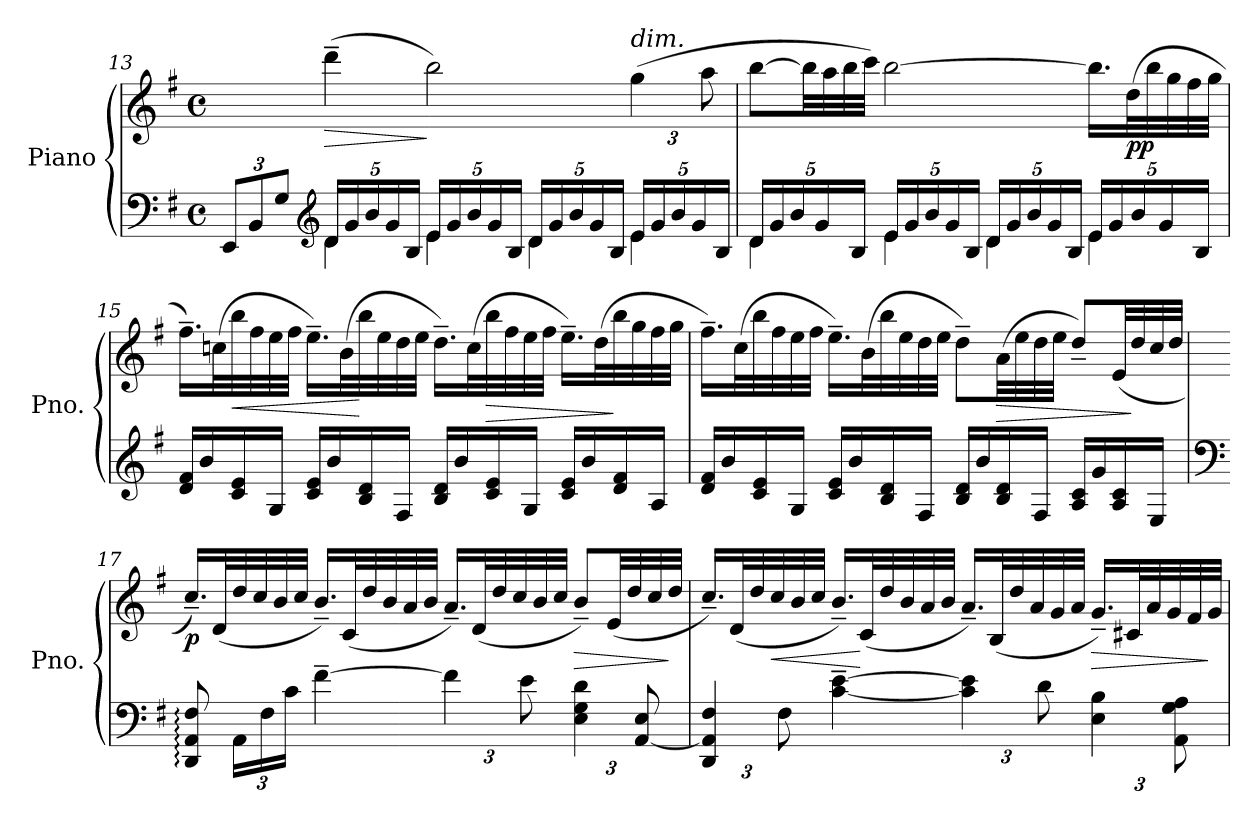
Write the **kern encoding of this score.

**kern	**kern	**dynam
*part1	*part1	*part1
*staff2	*staff1	*staff1/2
*I"Piano	*	*
*I'Pno.	*	*
!!LO:LB:g=z
*clefF4	*clefG2	*
*k[f#]	*k[f#]	*
*M4/4	*M4/4	*
*met(c)	*met(c)	*
*Xbrackettup	*	*
=13	=13	=13
*^	*	*
12EE/L	4ryy	4ryy	.
12BB/	.	.	.
12G/J	.	.	.
*clefG2	*	*	*
!	!	!	!LO:HP:b
20d/LL	4d\	(4ddd~\	>
20g/	.	.	.
20b/	.	.	.
20g/	.	.	.
20B/JJ	.	.	.
20e/LL	4e\	2bb\)	]
20g/	.	.	.
20b/	.	.	.
20g/	.	.	.
20B/JJ	.	.	.
20d/LL	4d\	.	.
20g/	.	.	.
20b/	.	.	.
20g/	.	.	.
20B/JJ	.	.	.
*	*	*Xbrackettup	*
!	!	!LO:TX:a:i:t=dim.	!
20e/LL	4e\	(6gg\	.
20g/	.	.	.
20b/	.	.	.
20g/	.	.	.
.	.	12aa\	.
20B/JJ	.	.	.
=14	=14	=14	=14
20d/LL	4d\	[8bb\L	.
20g/	.	.	.
20b/	.	.	.
.	.	32bb\LL]	.
20g/	.	.	.
.	.	32aa\	.
.	.	32bb\	.
20B/JJ	.	.	.
.	.	32ccc\JJJ)	.
20e/LL	4e\	[2bb\	.
20g/	.	.	.
20b/	.	.	.
20g/	.	.	.
20B/JJ	.	.	.
20d/LL	4d\	.	.
20g/	.	.	.
20b/	.	.	.
20g/	.	.	.
20B/JJ	.	.	.
20e/LL	4e\	16.bb\LL]	.
20g/	.	.	.
!	!	!	!LO:DY:b
.	.	(32dd\L	pp
20b/	.	.	.
.	.	32bb\	.
20g/	.	.	.
.	.	32gg\	.
.	.	32ff#\	.
20B/JJ	.	.	.
.	.	32gg\JJJ	.
*v	*v	*	*
!!LO:LB:g=z
=15	=15	=15
16d/ 16f#/LL	16.ff#~\LL)	.
16b/	.	.
.	(32ccn\L	.
!	!	!LO:HP:b
16c/ 16e/	32bb\	<
.	32ff#\	.
16G/JJ	32ee\	.
.	32ff#\JJJ	.
16c/ 16e/LL	16.ee~\LL)	.
16b/	.	.
.	(32b\L	.
16B/ 16d/	32bb\	[
.	32ee\	.
16F#/JJ	32dd\	.
.	32ee\JJJ	.
16B/ 16d/LL	16.dd~\LL)	.
16b/	.	.
.	(32cc\L	.
!	!	!LO:HP:b
16c/ 16e/	32bb\	>
.	32ff#\	.
16G/JJ	32ee\	.
.	32ff#\JJJ	.
16c/ 16e/LL	16.ee~\LL)	.
16b/	.	.
.	(32dd\L	.
16d/ 16f#/	32bb\	]
.	32gg\	.
16A/JJ	32ff#\	.
.	32gg\JJJ	.
=16	=16	=16
16d/ 16f#/LL	16.ff#~\LL)	.
16b/	.	.
.	(32cc\L	.
16c/ 16e/	32bb\	.
.	32ff#\	.
16G/JJ	32ee\	.
.	32ff#\JJJ	.
16c/ 16e/LL	16.ee~\LL)	.
16b/	.	.
.	(32b\L	.
16B/ 16d/	32bb\	.
.	32ee\	.
16F#/JJ	32dd\	.
.	32ee\JJJ	.
16B/ 16d/LL	8dd~\L)	.
16b/	.	.
!	!	!LO:HP:b
16B/ 16d/	(32a\LL	>
.	32ee\	.
16F#/JJ	32dd\	.
.	32ee\JJJ	.
16A/ 16c/LL	8dd~/L)	.
16g/	.	.
16A/ 16c/	(32e/LL	.
.	32dd/	]
16E/JJ	32cc/	.
.	32dd/JJJ	.
!!LO:LB:g=z
=17	=17	=17
*clefF4	*	*
!	!	!LO:DY:b
8DD/: 8AA/: 8F#/:	16.cc~/LL)	p
.	(32d/L	.
24AA\LL	32dd/	.
.	32cc/	.
24F#\	.	.
.	32b/	.
24c\JJ	.	.
.	32cc/JJJ	.
[4f#~\	16.b~/LL)	.
.	(32c/L	.
.	32dd/	.
.	32b/	.
.	32a/	.
.	32b/JJJ	.
6f#\]	16.a~/LL)	.
.	(32d/L	.
.	32dd/	.
.	32cc/	.
12e\	.	.
.	32b/	.
.	32cc/JJJ	.
!	!	!LO:HP:b
6E\ 6G\ 6d\	8b~/L)	>
.	(32e/LL	.
.	32dd/	.
[12AA/ 12E/	.	.
.	32cc/	.
.	32dd/JJJ	]
=18	=18	=18
6DD/ 6AA/] 6F#/	16.cc~/LL)	.
.	(32d/L	.
.	32dd/	.
!	!	!LO:HP:b
.	32cc/	<
12F#\	.	.
.	32b/	.
.	32cc/JJJ	.
[4c\~ [4e\~	16.b~/LL)	.
.	(32c/L	[
.	32dd/	.
.	32b/	.
.	32a/	.
.	32b/JJJ	.
6c\] 6e\]	16.a~/LL)	.
.	(32B/L	.
.	32dd/	.
.	32a/	.
12d\	.	.
.	32g/	.
.	32a/JJJ	.
!	!	!LO:HP:b
6E\ 6B\	16.g~/LL)	>
.	32c#X/L	.
.	32a/	.
.	32g/	.
12AA\ 12G\ 12A\	.	.
.	32f#/	.
.	32g/JJJ	]
=	=	=
*-	*-	*-
